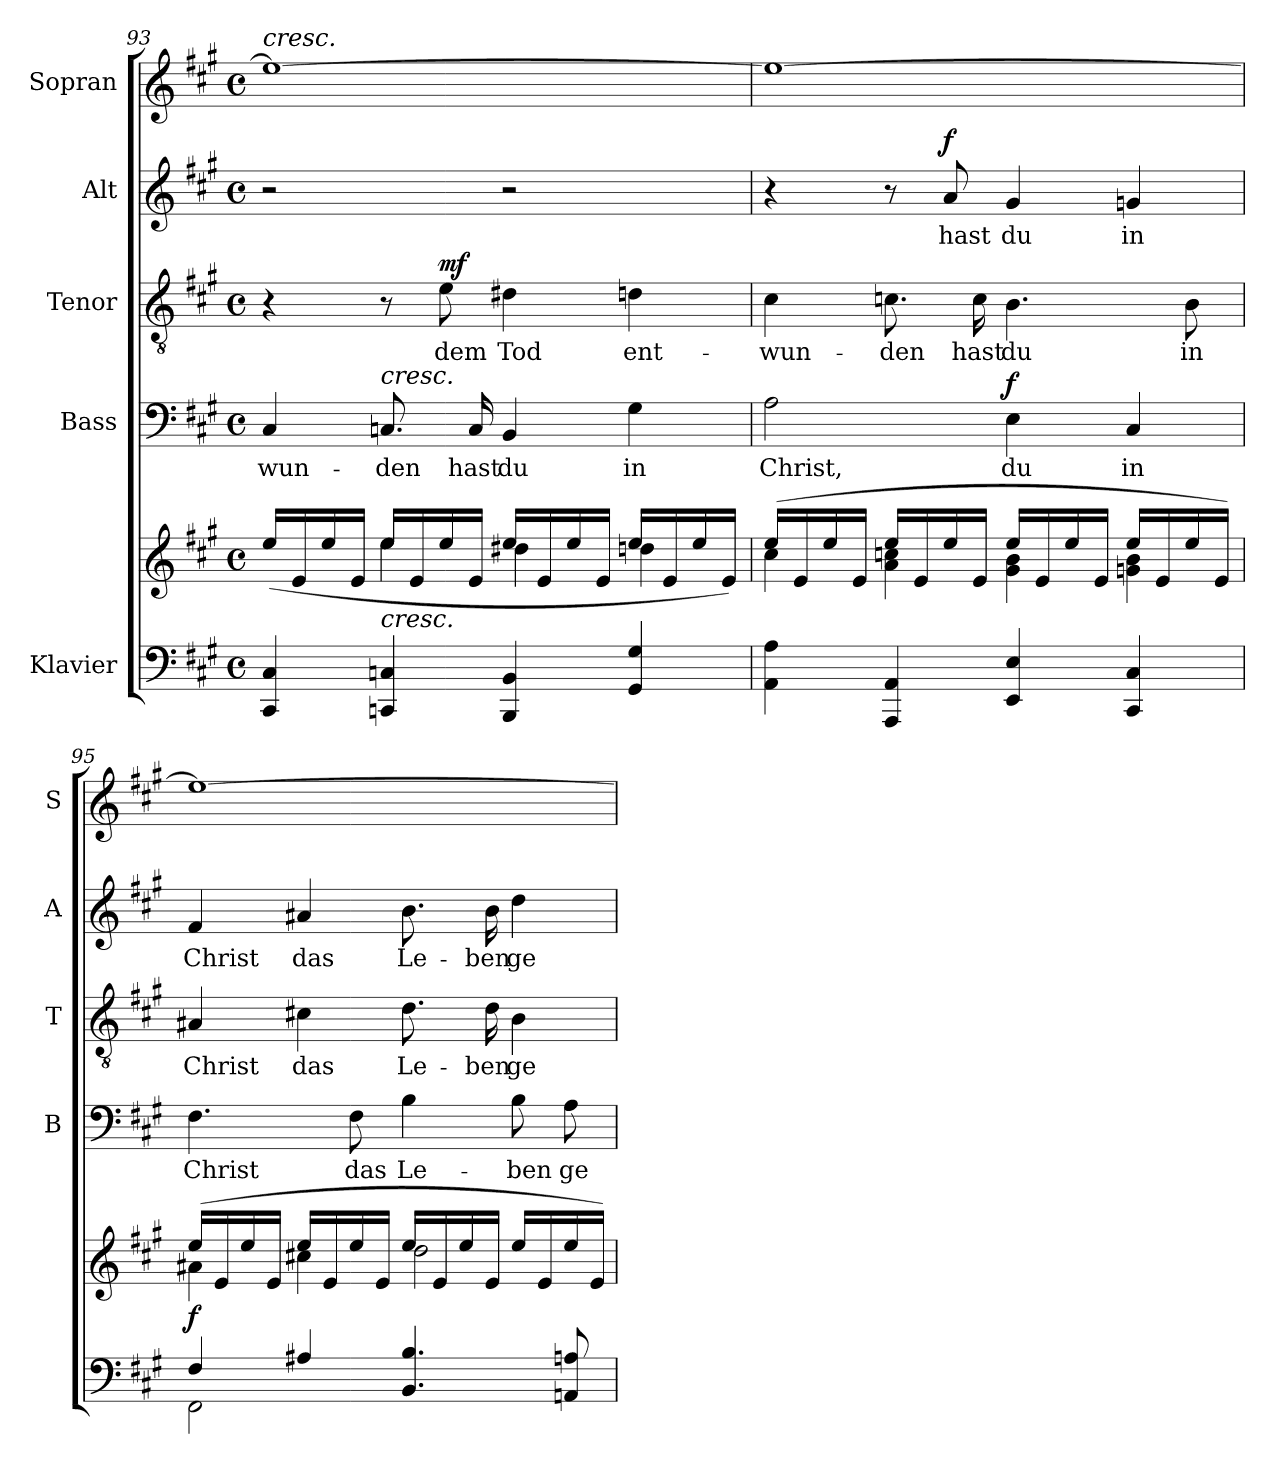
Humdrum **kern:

**kern	**kern	**dynam	**kern	**text	**dynam	**kern	**text	**dynam	**kern	**text	**dynam	**kern
*part5	*part5	*part5	*part4	*part4	*part4	*part3	*part3	*part3	*part2	*part2	*part2	*part1
*staff6	*staff5	*staff5/6	*staff4	*staff4	*staff4	*staff3	*staff3	*staff3	*staff2	*staff2	*staff2	*staff1
*I"Klavier	*	*	*I"Bass	*	*	*I"Tenor	*	*	*I"Alt	*	*	*I"Sopran
*	*	*	*I'B	*	*	*I'T	*	*	*I'A	*	*	*I'S
*clefF4	*clefG2	*	*clefF4	*	*	*clefGv2	*	*	*clefG2	*	*	*clefG2
*k[f#c#g#]	*k[f#c#g#]	*	*k[f#c#g#]	*	*	*k[f#c#g#]	*	*	*k[f#c#g#]	*	*	*k[f#c#g#]
*M4/4	*M4/4	*	*M4/4	*	*	*M4/4	*	*	*M4/4	*	*	*M4/4
*met(c)	*met(c)	*	*met(c)	*	*	*met(c)	*	*	*met(c)	*	*	*met(c)
=93	=93	=93	=93	=93	=93	=93	=93	=93	=93	=93	=93	=93
*	*^	*	*	*	*	*	*	*	*	*	*	*
!	!	!	!	!	!	!	!	!	!	!	!	!	!LO:TX:a:i:t=cresc.
!	!	!	!	!	!LO:LY:b	!	!	!	!	!	!	!	!
4CC#/ 4C#/	(16ee/LL	4ryy	.	4C#/	-wun-	.	4r	.	.	2r	.	.	1ee_
.	16e/	.	.	.	.	.	.	.	.	.	.	.	.
.	16ee/	.	.	.	.	.	.	.	.	.	.	.	.
.	16e/JJ	.	.	.	.	.	.	.	.	.	.	.	.
!	!	!	!	!LO:TX:a:i:t=cresc.	!	!	!	!	!	!	!	!	!
!LO:TX:a:i:t=cresc.	!	!	!	!	!	!	!	!	!	!	!	!	!
!	!	!	!	!	!LO:LY:b	!	!	!	!	!	!	!	!
4CCn/ 4Cn/	16ee/LL	4ee\	.	8.Cn/	-den	.	8r	.	.	.	.	.	.
.	16e/	.	.	.	.	.	.	.	.	.	.	.	.
!	!	!	!	!	!	!	!	!LO:LY:b	!LO:DY:a	!	!	!	!
.	16ee/	.	.	.	.	.	8e\	dem	mf	.	.	.	.
!	!	!	!	!	!LO:LY:b	!	!	!	!	!	!	!	!
.	16e/JJ	.	.	16C/	hast	.	.	.	.	.	.	.	.
!	!	!	!	!	!LO:LY:b	!	!	!LO:LY:b	!	!	!	!	!
4BBB/ 4BB/	16ee/LL	4dd#X\	.	4BB/	du	.	4d#X\	Tod	.	2r	.	.	.
.	16e/	.	.	.	.	.	.	.	.	.	.	.	.
.	16ee/	.	.	.	.	.	.	.	.	.	.	.	.
.	16e/JJ	.	.	.	.	.	.	.	.	.	.	.	.
!	!	!	!	!	!LO:LY:b	!	!	!LO:LY:b	!	!	!	!	!
4GG#/ 4G#/	16ee/LL	4ddn\	.	4G#\	in	.	4dn\	ent-	.	.	.	.	.
.	16e/	.	.	.	.	.	.	.	.	.	.	.	.
.	16ee/	.	.	.	.	.	.	.	.	.	.	.	.
.	16e/JJ)	.	.	.	.	.	.	.	.	.	.	.	.
!!LO:PB:g=z
=94	=94	=94	=94	=94	=94	=94	=94	=94	=94	=94	=94	=94	=94
!	!	!	!	!	!LO:LY:b	!	!	!LO:LY:b	!	!	!	!	!
4AA\ 4A\	(16ee/LL	4cc#\	.	2A\	Christ,	.	4c#\	-wun-	.	4r	.	.	1ee_
.	16e/	.	.	.	.	.	.	.	.	.	.	.	.
.	16ee/	.	.	.	.	.	.	.	.	.	.	.	.
.	16e/JJ	.	.	.	.	.	.	.	.	.	.	.	.
!	!	!	!	!	!	!	!	!LO:LY:b	!	!	!	!	!
4AAA/ 4AA/	16ee/LL	4a\ 4ccn\	.	.	.	.	8.cn\	-den	.	8r	.	.	.
.	16e/	.	.	.	.	.	.	.	.	.	.	.	.
!	!	!	!	!	!	!	!	!	!	!	!LO:LY:b	!LO:DY:a	!
.	16ee/	.	.	.	.	.	.	.	.	8a/	hast	f	.
!	!	!	!	!	!	!	!	!LO:LY:b	!	!	!	!	!
.	16e/JJ	.	.	.	.	.	16c\	hast	.	.	.	.	.
!	!	!	!	!	!LO:LY:b	!LO:DY:a	!	!LO:LY:b	!	!	!LO:LY:b	!	!
4EE/ 4E/	16ee/LL	4g#\ 4b\	.	4E\	du	f	4.B\	du	.	4g#/	du	.	.
.	16e/	.	.	.	.	.	.	.	.	.	.	.	.
.	16ee/	.	.	.	.	.	.	.	.	.	.	.	.
.	16e/JJ	.	.	.	.	.	.	.	.	.	.	.	.
!	!	!	!	!	!LO:LY:b	!	!	!	!	!	!LO:LY:b	!	!
4CC#/ 4C#/	16ee/LL	4gn\ 4b\	.	4C#/	in	.	.	.	.	4gn/	in	.	.
.	16e/	.	.	.	.	.	.	.	.	.	.	.	.
!	!	!	!	!	!	!	!	!LO:LY:b	!	!	!	!	!
.	16ee/	.	.	.	.	.	8B\	in	.	.	.	.	.
.	16e/JJ)	.	.	.	.	.	.	.	.	.	.	.	.
=95	=95	=95	=95	=95	=95	=95	=95	=95	=95	=95	=95	=95	=95
*^	*	*	*	*	*	*	*	*	*	*	*	*	*
!	!	!	!	!LO:DY:a=2	!	!LO:LY:b	!	!	!LO:LY:b	!	!	!LO:LY:b	!	!
4F#/	2FF#\	(16ee/LL	4a#X\	f	4.F#\	Christ	.	4A#X/	Christ	.	4f#/	Christ	.	1ee_
.	.	16e/	.	.	.	.	.	.	.	.	.	.	.	.
.	.	16ee/	.	.	.	.	.	.	.	.	.	.	.	.
.	.	16e/JJ	.	.	.	.	.	.	.	.	.	.	.	.
!	!	!	!	!	!	!	!	!	!LO:LY:b	!	!	!LO:LY:b	!	!
4A#X/	.	16ee/LL	4cc#X\	.	.	.	.	4c#X\	das	.	4a#X/	das	.	.
.	.	16e/	.	.	.	.	.	.	.	.	.	.	.	.
!	!	!	!	!	!	!LO:LY:b	!	!	!	!	!	!	!	!
.	.	16ee/	.	.	8F#\	das	.	.	.	.	.	.	.	.
.	.	16e/JJ	.	.	.	.	.	.	.	.	.	.	.	.
!	!	!	!	!	!	!LO:LY:b	!	!	!LO:LY:b	!	!	!LO:LY:b	!	!
4.BB/ 4.B/	2ryy	16ee/LL	2dd\	.	4B\	Le-	.	8.d\	Le-	.	8.b\	Le-	.	.
.	.	16e/	.	.	.	.	.	.	.	.	.	.	.	.
.	.	16ee/	.	.	.	.	.	.	.	.	.	.	.	.
!	!	!	!	!	!	!	!	!	!LO:LY:b	!	!	!LO:LY:b	!	!
.	.	16e/JJ	.	.	.	.	.	16d\	-ben	.	16b\	-ben	.	.
!	!	!	!	!	!	!LO:LY:b	!	!	!LO:LY:b	!	!	!LO:LY:b	!	!
.	.	16ee/LL	.	.	8B\	-ben	.	4B\	ge-	.	4dd\	ge-	.	.
.	.	16e/	.	.	.	.	.	.	.	.	.	.	.	.
!	!	!	!	!	!	!LO:LY:b	!	!	!	!	!	!	!	!
8AAn/ 8An/	.	16ee/	.	.	8A\	ge-	.	.	.	.	.	.	.	.
.	.	16e/JJ)	.	.	.	.	.	.	.	.	.	.	.	.
*v	*v	*	*	*	*	*	*	*	*	*	*	*	*	*
*	*v	*v	*	*	*	*	*	*	*	*	*	*	*
=	=	=	=	=	=	=	=	=	=	=	=	=
*-	*-	*-	*-	*-	*-	*-	*-	*-	*-	*-	*-	*-
